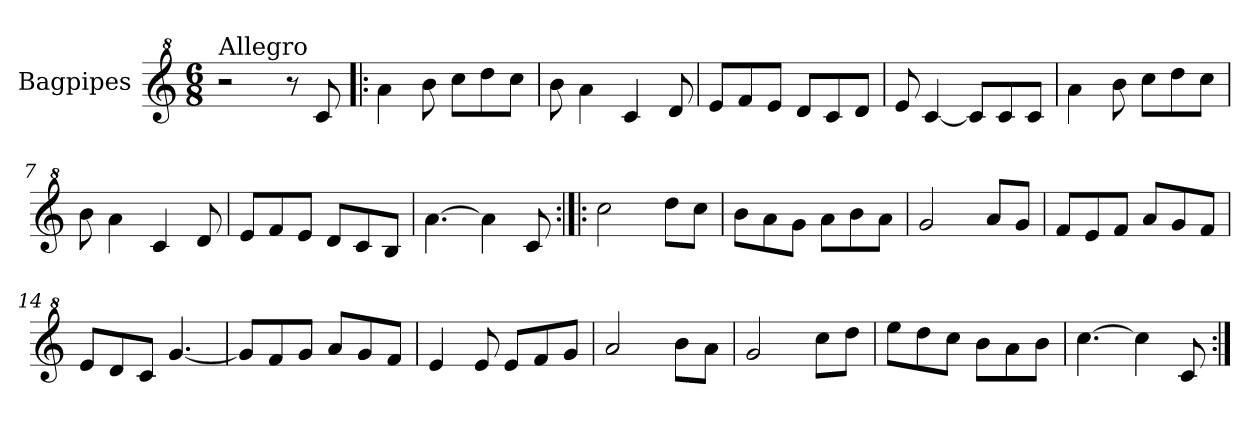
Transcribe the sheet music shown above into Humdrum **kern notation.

**kern
*part1
*staff1
*I"Bagpipes
*I'Bag
*clefG^2
*k[]
*C:
*M6/8
=1
!LO:TX:a:t=Allegro
2r
8r
8cc/
=2!|:
4aa\
8bb\
8ccc\L
8ddd\
8ccc\J
=3
8bb\
4aa\
4cc/
8dd/
=4
8ee/L
8ff/
8ee/J
8dd/L
8cc/
8dd/J
=5
8ee/
[4cc/
8cc/L]
8cc/
8cc/J
=6
4aa\
8bb\
8ccc\L
8ddd\
8ccc\J
=7
8bb\
4aa\
4cc/
8dd/
=8
8ee/L
8ff/
8ee/J
8dd/L
8cc/
8b/J
!!LO:LB:g=z
=9
[4.aa\
4aa\]
8cc/
=10:|!|:
2ccc\
8ddd\L
8ccc\J
=11
8bb\L
8aa\
8gg\J
8aa\L
8bb\
8aa\J
=12
2gg/
8aa/L
8gg/J
=13
8ff/L
8ee/
8ff/J
8aa/L
8gg/
8ff/J
=14
8ee/L
8dd/
8cc/J
[4.gg/
=15
8gg/L]
8ff/
8gg/J
8aa/L
8gg/
8ff/J
=16
4ee/
8ee/
8ee/L
8ff/
8gg/J
=17
2aa/
8bb\L
8aa\J
!!LO:LB:g=z
=18
2gg/
8ccc\L
8ddd\J
=19
8eee\L
8ddd\
8ccc\J
8bb\L
8aa\
8bb\J
=20
[4.ccc\
4ccc\]
8cc/
=:|!
*-
